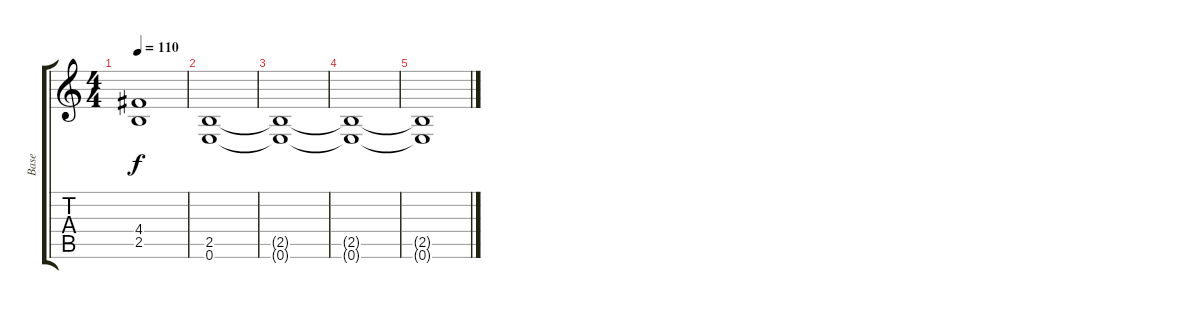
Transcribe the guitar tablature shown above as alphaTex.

\track ("Base" "Base") {instrument overdrivenguitar}
\staff {score tabs}
\tuning (E4 B3 G3 D3 A2 E2) {hide}
\ts (4 4)
\tempo 110
\clef g2
\ks c
(4.4{t} 2.5{t}).1{dy f} |
(2.5 0.6).1 |
(2.5{t} 0.6{t}).1 |
(2.5{t} 0.6{t}).1 |
(2.5{t} 0.6{t}).1
